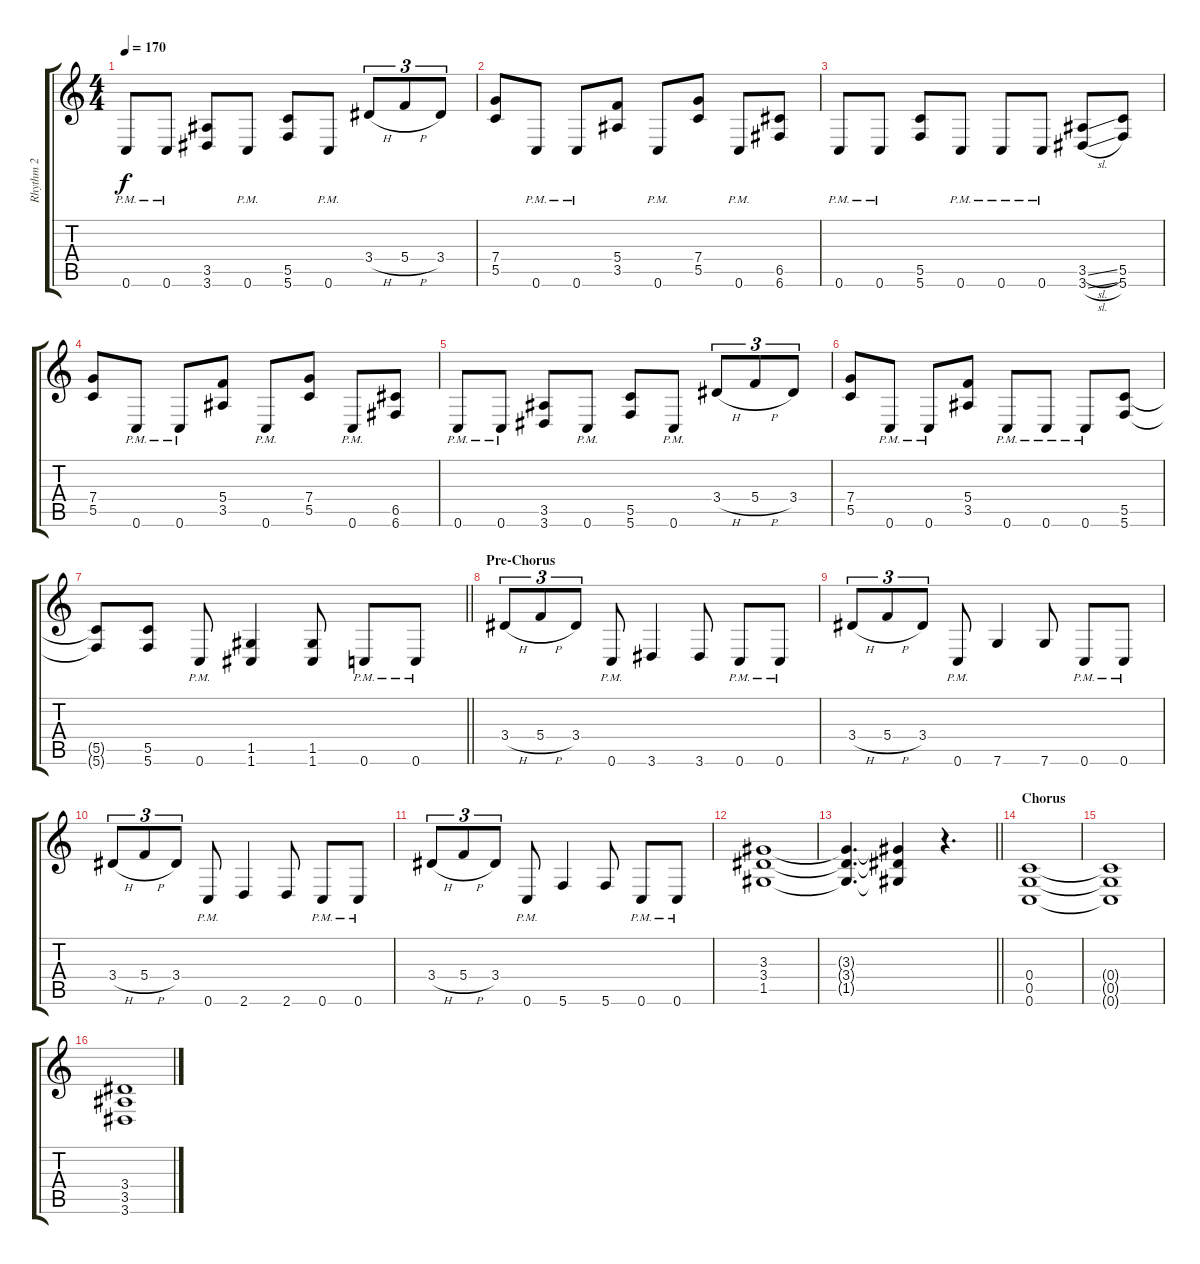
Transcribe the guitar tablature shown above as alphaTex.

\track ("Rhythm 2" "Rhythm 2") {instrument distortionguitar}
\staff {score tabs}
\tuning (D4 A3 F3 C3 G2 C2) {hide}
\ts (4 4)
\tempo 170
\clef g2
\ks c
0.6{pm}.8{dy f} 0.6{pm}.8 (3.5 3.6).8 0.6{pm}.8 (5.5 5.6).8 0.6{pm}.8 3.4{h}.8{tu (3 2)} 5.4{h}.8{tu (3 2)} 3.4.8{tu (3 2)} |
(7.4 5.5).8 0.6{pm}.8 0.6{pm}.8 (5.4 3.5).8 0.6{pm}.8 (7.4 5.5).8 0.6{pm}.8 (6.5 6.6).8 |
0.6{pm}.8 0.6{pm}.8 (5.5 5.6).8 0.6{pm}.8 0.6{pm}.8 0.6{pm}.8 (3.5{sl} 3.6{sl}).8 (5.5 5.6).8 |
(7.4 5.5).8 0.6{pm}.8 0.6{pm}.8 (5.4 3.5).8 0.6{pm}.8 (7.4 5.5).8 0.6{pm}.8 (6.5 6.6).8 |
0.6{pm}.8 0.6{pm}.8 (3.5 3.6).8 0.6{pm}.8 (5.5 5.6).8 0.6{pm}.8 3.4{h}.8{tu (3 2)} 5.4{h}.8{tu (3 2)} 3.4.8{tu (3 2)} |
(7.4 5.5).8 0.6{pm}.8 0.6{pm}.8 (5.4 3.5).8 0.6{pm}.8 0.6{pm}.8 0.6{pm}.8 (5.5 5.6).8 |
\barLineRight lightlight
(5.5{t} 5.6{t}).8 (5.5 5.6).8 0.6{pm}.8 (1.5 1.6).4 (1.5 1.6).8 0.6{pm}.8 0.6{pm}.8 |
\section ("" "Pre-Chorus")
3.4{h}.8{tu (3 2)} 5.4{h}.8{tu (3 2)} 3.4.8{tu (3 2)} 0.6{pm}.8 3.6.4 3.6.8 0.6{pm}.8 0.6{pm}.8 |
3.4{h}.8{tu (3 2)} 5.4{h}.8{tu (3 2)} 3.4.8{tu (3 2)} 0.6{pm}.8 7.6.4 7.6.8 0.6{pm}.8 0.6{pm}.8 |
3.4{h}.8{tu (3 2)} 5.4{h}.8{tu (3 2)} 3.4.8{tu (3 2)} 0.6{pm}.8 2.6.4 2.6.8 0.6{pm}.8 0.6{pm}.8 |
3.4{h}.8{tu (3 2)} 5.4{h}.8{tu (3 2)} 3.4.8{tu (3 2)} 0.6{pm}.8 5.6.4 5.6.8 0.6{pm}.8 0.6{pm}.8 |
(3.3 3.4 1.5).1 |
\barLineRight lightlight
(3.3{t} 3.4{t} 1.5{t}).4{d} (3.3{t} 3.4{t} 1.5{t}).4 r.4{d} |
\section ("" "Chorus")
(0.4 0.5 0.6).1 |
(0.4{t} 0.5{t} 0.6{t}).1 |
(3.4 3.5 3.6).1
